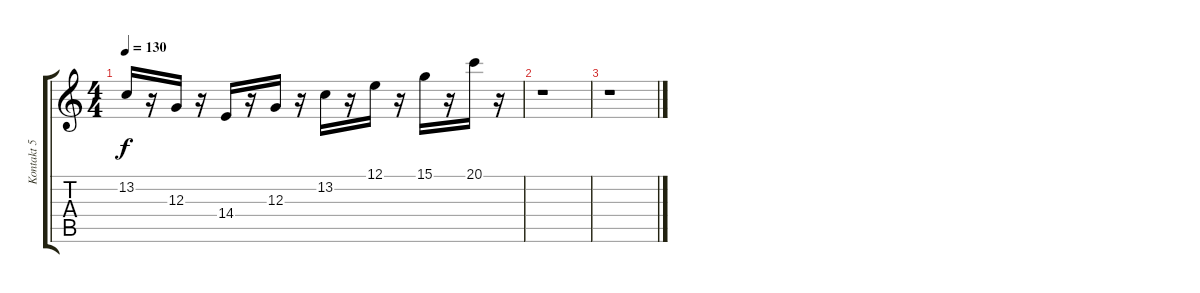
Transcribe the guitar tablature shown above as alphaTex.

\track ("Kontakt 5 (MIDI)" "Kontakt 5 ") {instrument stringensemble1}
\staff {score tabs}
\tuning (E4 B3 G3 D3 A2 E2) {hide}
\ts (4 4)
\tempo 130
\clef g2
\ks c
13.2.16{dy f} r.16 12.3.16 r.16 14.4.16 r.16 12.3.16 r.16 13.2.16 r.16 12.1.16 r.16 15.1.16 r.16 20.1.16 r.16 |
r.1 |
r.1
